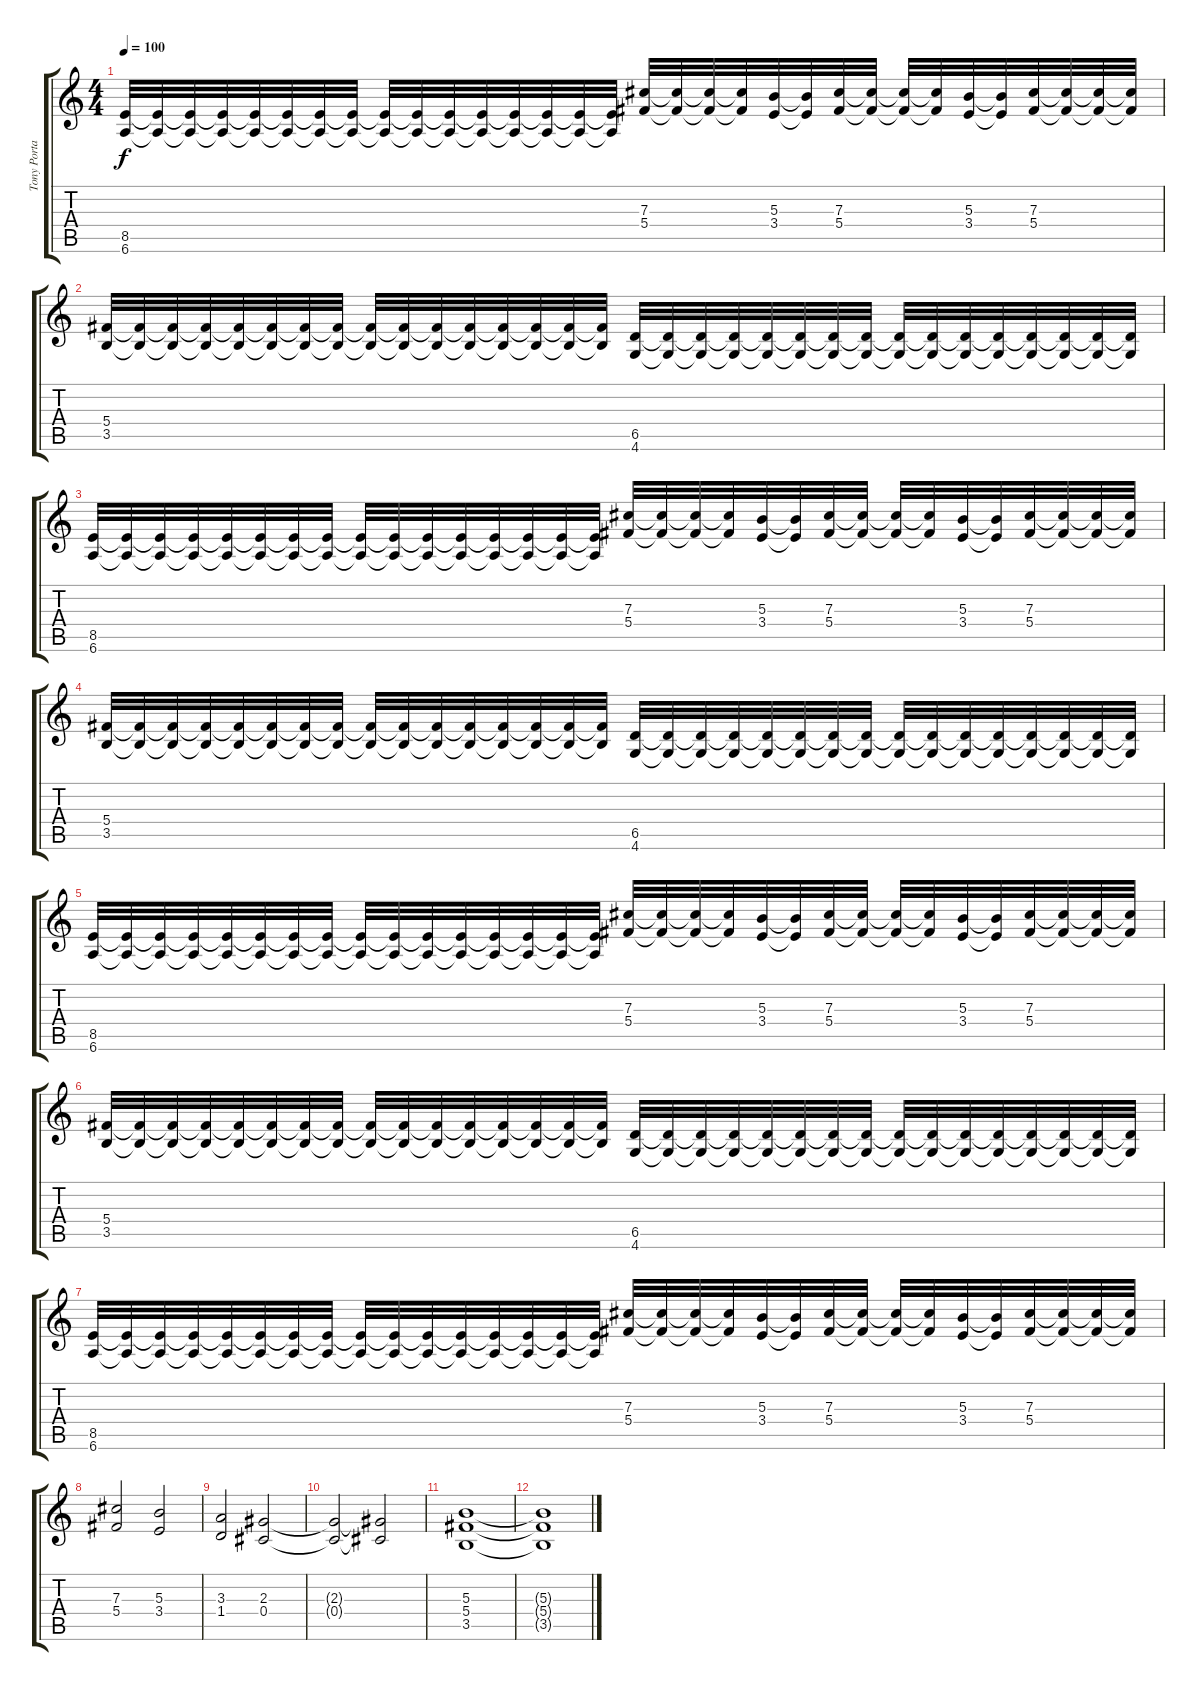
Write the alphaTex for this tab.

\track ("Tony Portaro" "Tony Porta") {instrument overdrivenguitar}
\staff {score tabs}
\tuning (Eb4 Bb3 Gb3 Db3 Ab2 Eb2) {hide}
\ts (4 4)
\tempo 100
\clef g2
\ks c
(8.5 6.6).32{dy f} (8.5{t} 6.6{t}).32 (8.5{t} 6.6{t}).32 (8.5{t} 6.6{t}).32 (8.5{t} 6.6{t}).32 (8.5{t} 6.6{t}).32 (8.5{t} 6.6{t}).32 (8.5{t} 6.6{t}).32 (8.5{t} 6.6{t}).32 (8.5{t} 6.6{t}).32 (8.5{t} 6.6{t}).32 (8.5{t} 6.6{t}).32 (8.5{t} 6.6{t}).32 (8.5{t} 6.6{t}).32 (8.5{t} 6.6{t}).32 (8.5{t} 6.6{t}).32 (7.3 5.4).32 (7.3{t} 5.4{t}).32 (7.3{t} 5.4{t}).32 (7.3{t} 5.4{t}).32 (5.3 3.4).32 (5.3{t} 3.4{t}).32 (7.3 5.4).32 (7.3{t} 5.4{t}).32 (7.3{t} 5.4{t}).32 (7.3{t} 5.4{t}).32 (5.3 3.4).32 (5.3{t} 3.4{t}).32 (7.3 5.4).32 (7.3{t} 5.4{t}).32 (7.3{t} 5.4{t}).32 (7.3{t} 5.4{t}).32 |
(5.4 3.5).32 (5.4{t} 3.5{t}).32 (5.4{t} 3.5{t}).32 (5.4{t} 3.5{t}).32 (5.4{t} 3.5{t}).32 (5.4{t} 3.5{t}).32 (5.4{t} 3.5{t}).32 (5.4{t} 3.5{t}).32 (5.4{t} 3.5{t}).32 (5.4{t} 3.5{t}).32 (5.4{t} 3.5{t}).32 (5.4{t} 3.5{t}).32 (5.4{t} 3.5{t}).32 (5.4{t} 3.5{t}).32 (5.4{t} 3.5{t}).32 (5.4{t} 3.5{t}).32 (6.5 4.6).32 (6.5{t} 4.6{t}).32 (6.5{t} 4.6{t}).32 (6.5{t} 4.6{t}).32 (6.5{t} 4.6{t}).32 (6.5{t} 4.6{t}).32 (6.5{t} 4.6{t}).32 (6.5{t} 4.6{t}).32 (6.5{t} 4.6{t}).32 (6.5{t} 4.6{t}).32 (6.5{t} 4.6{t}).32 (6.5{t} 4.6{t}).32 (6.5{t} 4.6{t}).32 (6.5{t} 4.6{t}).32 (6.5{t} 4.6{t}).32 (6.5{t} 4.6{t}).32 |
(8.5 6.6).32 (8.5{t} 6.6{t}).32 (8.5{t} 6.6{t}).32 (8.5{t} 6.6{t}).32 (8.5{t} 6.6{t}).32 (8.5{t} 6.6{t}).32 (8.5{t} 6.6{t}).32 (8.5{t} 6.6{t}).32 (8.5{t} 6.6{t}).32 (8.5{t} 6.6{t}).32 (8.5{t} 6.6{t}).32 (8.5{t} 6.6{t}).32 (8.5{t} 6.6{t}).32 (8.5{t} 6.6{t}).32 (8.5{t} 6.6{t}).32 (8.5{t} 6.6{t}).32 (7.3 5.4).32 (7.3{t} 5.4{t}).32 (7.3{t} 5.4{t}).32 (7.3{t} 5.4{t}).32 (5.3 3.4).32 (5.3{t} 3.4{t}).32 (7.3 5.4).32 (7.3{t} 5.4{t}).32 (7.3{t} 5.4{t}).32 (7.3{t} 5.4{t}).32 (5.3 3.4).32 (5.3{t} 3.4{t}).32 (7.3 5.4).32 (7.3{t} 5.4{t}).32 (7.3{t} 5.4{t}).32 (7.3{t} 5.4{t}).32 |
(5.4 3.5).32 (5.4{t} 3.5{t}).32 (5.4{t} 3.5{t}).32 (5.4{t} 3.5{t}).32 (5.4{t} 3.5{t}).32 (5.4{t} 3.5{t}).32 (5.4{t} 3.5{t}).32 (5.4{t} 3.5{t}).32 (5.4{t} 3.5{t}).32 (5.4{t} 3.5{t}).32 (5.4{t} 3.5{t}).32 (5.4{t} 3.5{t}).32 (5.4{t} 3.5{t}).32 (5.4{t} 3.5{t}).32 (5.4{t} 3.5{t}).32 (5.4{t} 3.5{t}).32 (6.5 4.6).32 (6.5{t} 4.6{t}).32 (6.5{t} 4.6{t}).32 (6.5{t} 4.6{t}).32 (6.5{t} 4.6{t}).32 (6.5{t} 4.6{t}).32 (6.5{t} 4.6{t}).32 (6.5{t} 4.6{t}).32 (6.5{t} 4.6{t}).32 (6.5{t} 4.6{t}).32 (6.5{t} 4.6{t}).32 (6.5{t} 4.6{t}).32 (6.5{t} 4.6{t}).32 (6.5{t} 4.6{t}).32 (6.5{t} 4.6{t}).32 (6.5{t} 4.6{t}).32 |
(8.5 6.6).32 (8.5{t} 6.6{t}).32 (8.5{t} 6.6{t}).32 (8.5{t} 6.6{t}).32 (8.5{t} 6.6{t}).32 (8.5{t} 6.6{t}).32 (8.5{t} 6.6{t}).32 (8.5{t} 6.6{t}).32 (8.5{t} 6.6{t}).32 (8.5{t} 6.6{t}).32 (8.5{t} 6.6{t}).32 (8.5{t} 6.6{t}).32 (8.5{t} 6.6{t}).32 (8.5{t} 6.6{t}).32 (8.5{t} 6.6{t}).32 (8.5{t} 6.6{t}).32 (7.3 5.4).32 (7.3{t} 5.4{t}).32 (7.3{t} 5.4{t}).32 (7.3{t} 5.4{t}).32 (5.3 3.4).32 (5.3{t} 3.4{t}).32 (7.3 5.4).32 (7.3{t} 5.4{t}).32 (7.3{t} 5.4{t}).32 (7.3{t} 5.4{t}).32 (5.3 3.4).32 (5.3{t} 3.4{t}).32 (7.3 5.4).32 (7.3{t} 5.4{t}).32 (7.3{t} 5.4{t}).32 (7.3{t} 5.4{t}).32 |
(5.4 3.5).32 (5.4{t} 3.5{t}).32 (5.4{t} 3.5{t}).32 (5.4{t} 3.5{t}).32 (5.4{t} 3.5{t}).32 (5.4{t} 3.5{t}).32 (5.4{t} 3.5{t}).32 (5.4{t} 3.5{t}).32 (5.4{t} 3.5{t}).32 (5.4{t} 3.5{t}).32 (5.4{t} 3.5{t}).32 (5.4{t} 3.5{t}).32 (5.4{t} 3.5{t}).32 (5.4{t} 3.5{t}).32 (5.4{t} 3.5{t}).32 (5.4{t} 3.5{t}).32 (6.5 4.6).32 (6.5{t} 4.6{t}).32 (6.5{t} 4.6{t}).32 (6.5{t} 4.6{t}).32 (6.5{t} 4.6{t}).32 (6.5{t} 4.6{t}).32 (6.5{t} 4.6{t}).32 (6.5{t} 4.6{t}).32 (6.5{t} 4.6{t}).32 (6.5{t} 4.6{t}).32 (6.5{t} 4.6{t}).32 (6.5{t} 4.6{t}).32 (6.5{t} 4.6{t}).32 (6.5{t} 4.6{t}).32 (6.5{t} 4.6{t}).32 (6.5{t} 4.6{t}).32 |
(8.5 6.6).32 (8.5{t} 6.6{t}).32 (8.5{t} 6.6{t}).32 (8.5{t} 6.6{t}).32 (8.5{t} 6.6{t}).32 (8.5{t} 6.6{t}).32 (8.5{t} 6.6{t}).32 (8.5{t} 6.6{t}).32 (8.5{t} 6.6{t}).32 (8.5{t} 6.6{t}).32 (8.5{t} 6.6{t}).32 (8.5{t} 6.6{t}).32 (8.5{t} 6.6{t}).32 (8.5{t} 6.6{t}).32 (8.5{t} 6.6{t}).32 (8.5{t} 6.6{t}).32 (7.3 5.4).32 (7.3{t} 5.4{t}).32 (7.3{t} 5.4{t}).32 (7.3{t} 5.4{t}).32 (5.3 3.4).32 (5.3{t} 3.4{t}).32 (7.3 5.4).32 (7.3{t} 5.4{t}).32 (7.3{t} 5.4{t}).32 (7.3{t} 5.4{t}).32 (5.3 3.4).32 (5.3{t} 3.4{t}).32 (7.3 5.4).32 (7.3{t} 5.4{t}).32 (7.3{t} 5.4{t}).32 (7.3{t} 5.4{t}).32 |
(7.3 5.4).2 (5.3 3.4).2 |
(3.3 1.4).2 (2.3 0.4).2 |
(2.3{t} 0.4{t}).2 (2.3{t} 0.4{t}).2 |
(5.3 5.4 3.5).1 |
(5.3{t} 5.4{t} 3.5{t}).1
